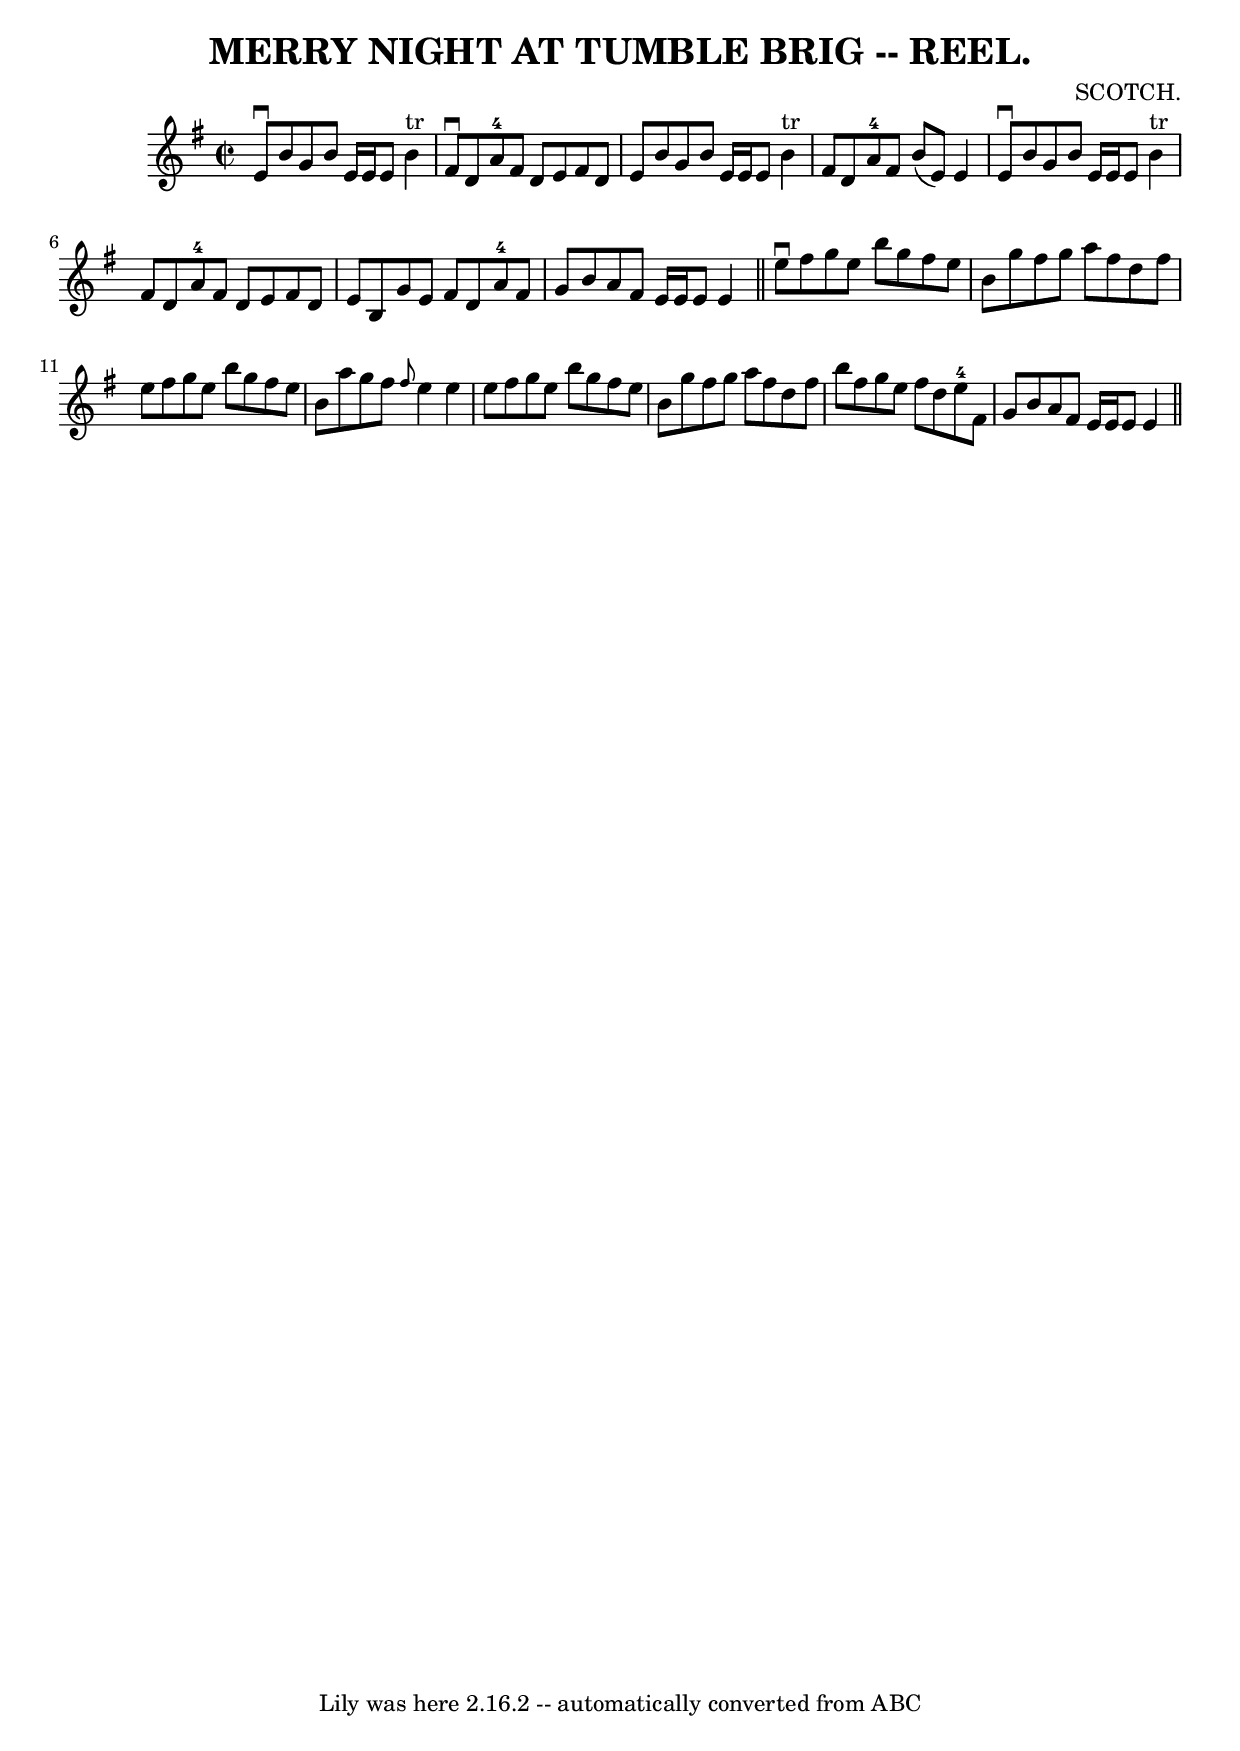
\version "2.7.40"
\include "Mammoth.ily"
\header {
	book = "Coles"
	composer = "SCOTCH."
	crossRefNumber = "4"
	footnotes = ""
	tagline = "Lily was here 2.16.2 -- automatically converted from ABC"
	title = "MERRY NIGHT AT TUMBLE BRIG -- REEL."
}
voicedefault =  {
\set Score.defaultBarType = "empty"

\override Staff.TimeSignature #'style = #'C
 \time 2/2 \key e \minor e'8^\downbow b'8 g'8 b'8 e'16 e'16    
e'8 b'4^"tr" |
 fis'8^\downbow d'8 a'8-4 fis'8 d'8  
 e'8 fis'8 d'8  |
 e'8 b'8 g'8 b'8 e'16 e'16    
e'8 b'4^"tr" |
 fis'8 d'8 a'8-4 fis'8 b'8 (e'8  
-) e'4  |
 e'8^\downbow b'8 g'8 b'8 e'16 e'16 e'8 
 b'4^"tr" |
 fis'8 d'8 a'8-4 fis'8 d'8 e'8    
fis'8 d'8  |
 e'8 b8 g'8 e'8 fis'8 d'8 a'8-4   
fis'8  |
 g'8 b'8 a'8 fis'8 e'16 e'16 e'8 e'4  
\bar "||" e''8^\downbow fis''8 g''8 e''8 b''8 g''8 fis''8 
 e''8  |
 b'8 g''8 fis''8 g''8 a''8 fis''8 d''8    
fis''8  |
 e''8 fis''8 g''8 e''8 b''8 g''8 fis''8    
e''8  |
 b'8 a''8 g''8 fis''8  \grace { fis''8  } e''4    
e''4  |
 e''8 fis''8 g''8 e''8 b''8 g''8 fis''8    
e''8  |
 b'8 g''8 fis''8 g''8 a''8 fis''8 d''8    
fis''8  |
 b''8 fis''8 g''8 e''8 fis''8 d''8 e''8 
-4 fis'8  |
 g'8 b'8 a'8 fis'8 e'16 e'16 e'8    
e'4  \bar "||"   
}

\score{
    <<

	\context Staff="default"
	{
	    \voicedefault 
	}

    >>
	\layout {
	}
	\midi {}
}
